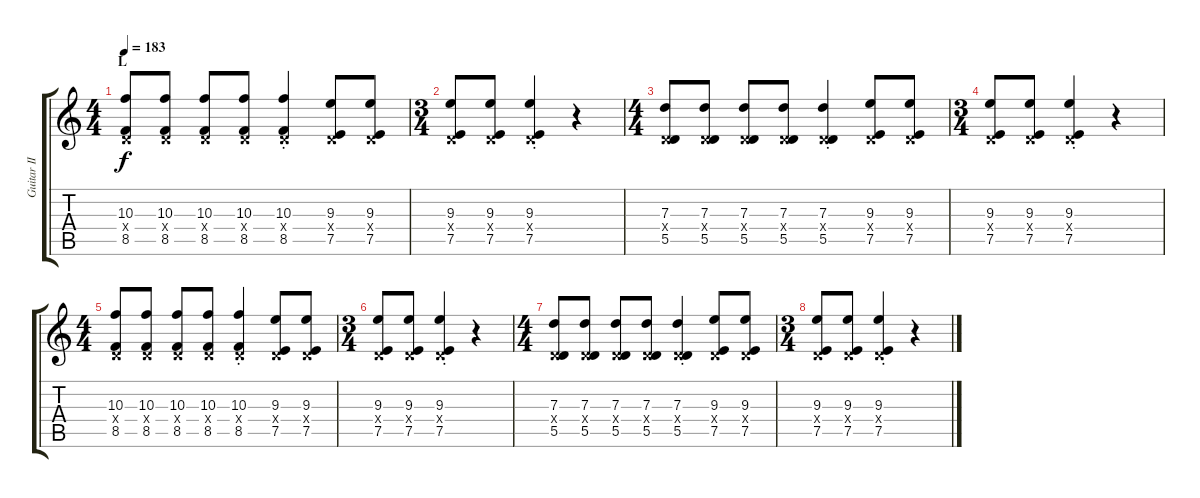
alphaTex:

\track ("Guitar II - Kita" "Guitar II ") {instrument overdrivenguitar}
\staff {score tabs}
\tuning (E4 B3 G3 D3 A2 E2) {hide}
\ts (4 4)
\section ("" "L")
\tempo 183
\clef g2
\ks c
(10.3 0.4{x} 8.5).8{dy f} (10.3 0.4{x} 8.5).8 (10.3 0.4{x} 8.5).8 (10.3 0.4{x} 8.5).8 (10.3{st} 0.4{x} 8.5{st}).4 (9.3 0.4{x} 7.5).8 (9.3 0.4{x} 7.5).8 |
\ts (3 4)
(9.3 0.4{x} 7.5).8 (9.3 0.4{x} 7.5).8 (9.3{st} 0.4{x} 7.5{st}).4 r.4 |
\ts (4 4)
(7.3 0.4{x} 5.5).8 (7.3 0.4{x} 5.5).8 (7.3 0.4{x} 5.5).8 (7.3 0.4{x} 5.5).8 (7.3{st} 0.4{x} 5.5{st}).4 (9.3 0.4{x} 7.5).8 (9.3 0.4{x} 7.5).8 |
\ts (3 4)
(9.3 0.4{x} 7.5).8 (9.3 0.4{x} 7.5).8 (9.3{st} 0.4{x} 7.5{st}).4 r.4 |
\ts (4 4)
(10.3 0.4{x} 8.5).8 (10.3 0.4{x} 8.5).8 (10.3 0.4{x} 8.5).8 (10.3 0.4{x} 8.5).8 (10.3{st} 0.4{x} 8.5{st}).4 (9.3 0.4{x} 7.5).8 (9.3 0.4{x} 7.5).8 |
\ts (3 4)
(9.3 0.4{x} 7.5).8 (9.3 0.4{x} 7.5).8 (9.3{st} 0.4{x} 7.5{st}).4 r.4 |
\ts (4 4)
(7.3 0.4{x} 5.5).8 (7.3 0.4{x} 5.5).8 (7.3 0.4{x} 5.5).8 (7.3 0.4{x} 5.5).8 (7.3{st} 0.4{x} 5.5{st}).4 (9.3 0.4{x} 7.5).8 (9.3 0.4{x} 7.5).8 |
\ts (3 4)
(9.3 0.4{x} 7.5).8 (9.3 0.4{x} 7.5).8 (9.3{st} 0.4{x} 7.5{st}).4 r.4
